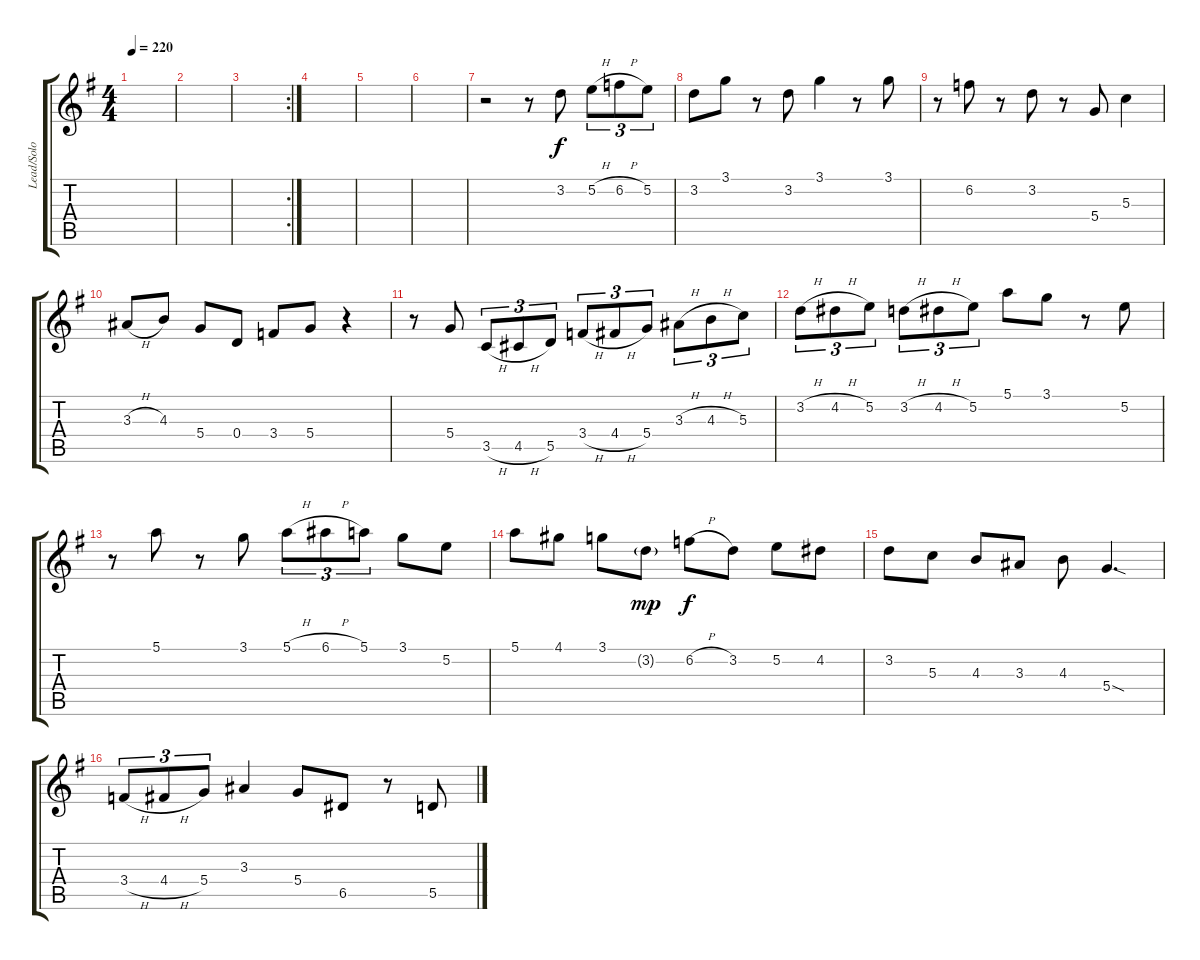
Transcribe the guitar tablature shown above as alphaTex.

\track ("Lead/Solo" "Lead/Solo") {instrument distortionguitar}
\staff {score tabs}
\tuning (E4 B3 G3 D3 A2 E2) {hide}
\ts (4 4)
\tempo 220
\clef g2
\ks g
|
|
\rc 2
|
|
|
|
r.2 r.8 3.2.8 5.2{h}.8{tu (3 2)} 6.2{h}.8{tu (3 2)} 5.2.8{tu (3 2)} |
3.2.8 3.1.8 r.8 3.2.8 3.1.4 r.8 3.1.8 |
r.8 6.2.8 r.8 3.2.8 r.8 5.4.8 5.3.4 |
3.3{h}.8 4.3.8 5.4.8 0.4.8 3.4.8 5.4.8 r.4 |
r.8 5.4.8 3.5{h}.8{tu (3 2)} 4.5{h}.8{tu (3 2)} 5.5.8{tu (3 2)} 3.4{h}.8{tu (3 2)} 4.4{h}.8{tu (3 2)} 5.4.8{tu (3 2)} 3.3{h}.8{tu (3 2)} 4.3{h}.8{tu (3 2)} 5.3.8{tu (3 2)} |
3.2{h}.8{tu (3 2)} 4.2{h}.8{tu (3 2)} 5.2.8{tu (3 2)} 3.2{h}.8{tu (3 2)} 4.2{h}.8{tu (3 2)} 5.2.8{tu (3 2)} 5.1.8 3.1.8 r.8 5.2.8 |
r.8 5.1.8 r.8 3.1.8 5.1{h}.8{tu (3 2)} 6.1{h}.8{tu (3 2)} 5.1.8{tu (3 2)} 3.1.8 5.2.8 |
5.1.8 4.1.8 3.1.8 3.2{g}.8{dy mp} 6.2{h}.8{dy f} 3.2.8 5.2.8 4.2.8 |
3.2.8 5.3.8 4.3.8 3.3.8 4.3.8 5.4{sod}.4{d} |
3.4{h}.8{tu (3 2)} 4.4{h}.8{tu (3 2)} 5.4.8{tu (3 2)} 3.3.4 5.4.8 6.5.8 r.8 5.5.8
